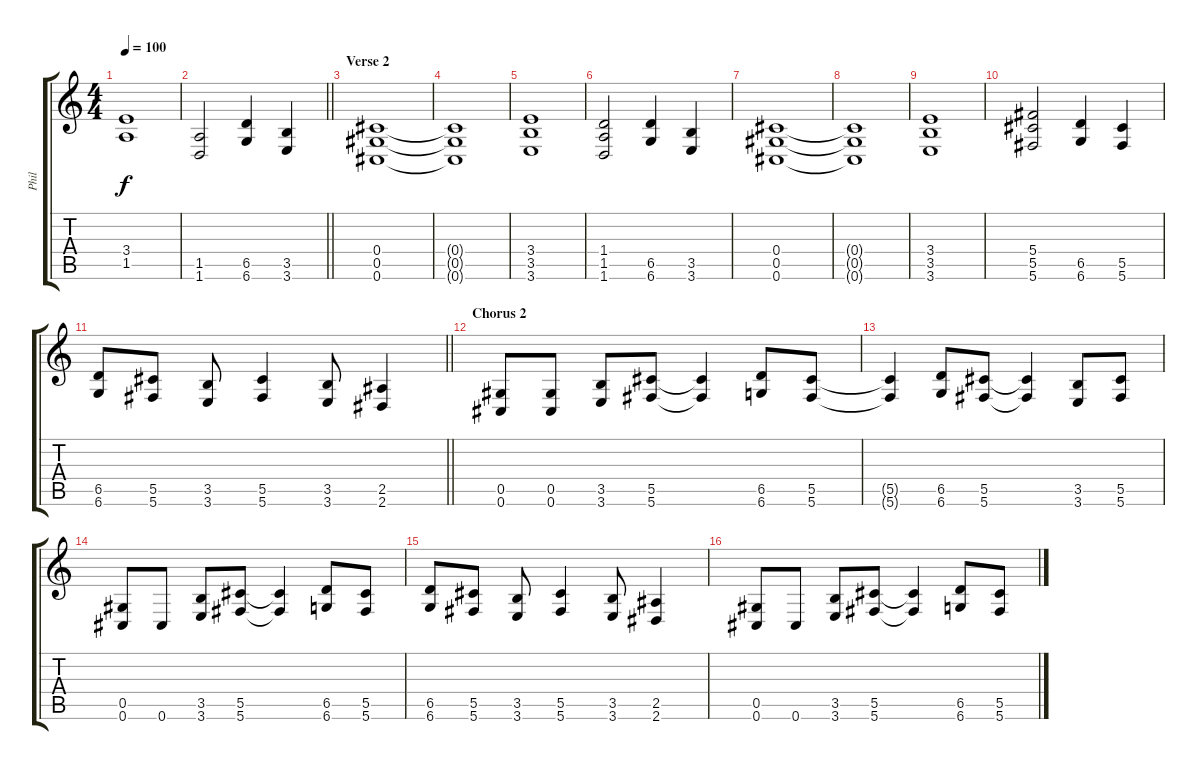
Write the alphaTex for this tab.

\track ("Phil" "Phil") {instrument distortionguitar}
\staff {score tabs}
\tuning (Eb4 Bb3 Gb3 Db3 Ab2 Db2) {hide}
\ts (4 4)
\tempo 100
\clef g2
\ks c
(3.4 1.5).1{dy f} |
\barLineRight lightlight
(1.5 1.6).2 (6.5 6.6).4 (3.5 3.6).4 |
\section ("" "Verse 2")
(0.4 0.5 0.6).1 |
(0.4{t} 0.5{t} 0.6{t}).1 |
(3.4 3.5 3.6).1 |
(1.4 1.5 1.6).2 (6.5 6.6).4 (3.5 3.6).4 |
(0.4 0.5 0.6).1 |
(0.4{t} 0.5{t} 0.6{t}).1 |
(3.4 3.5 3.6).1 |
(5.4 5.5 5.6).2 (6.5 6.6).4 (5.5 5.6).4 |
\barLineRight lightlight
(6.5 6.6).8 (5.5 5.6).8 (3.5 3.6).8 (5.5 5.6).4 (3.5 3.6).8 (2.5 2.6).4 |
\section ("" "Chorus 2")
(0.5 0.6).8 (0.5 0.6).8 (3.5 3.6).8 (5.5 5.6).8 (5.5{t} 5.6{t}).4 (6.5 6.6).8 (5.5 5.6).8 |
(5.5{t} 5.6{t}).4 (6.5 6.6).8 (5.5 5.6).8 (5.5{t} 5.6{t}).4 (3.5 3.6).8 (5.5 5.6).8 |
(0.5 0.6).8 0.6.8 (3.5 3.6).8 (5.5 5.6).8 (5.5{t} 5.6{t}).4 (6.5 6.6).8 (5.5 5.6).8 |
(6.5 6.6).8 (5.5 5.6).8 (3.5 3.6).8 (5.5 5.6).4 (3.5 3.6).8 (2.5 2.6).4 |
(0.5 0.6).8 0.6.8 (3.5 3.6).8 (5.5 5.6).8 (5.5{t} 5.6{t}).4 (6.5 6.6).8 (5.5 5.6).8
